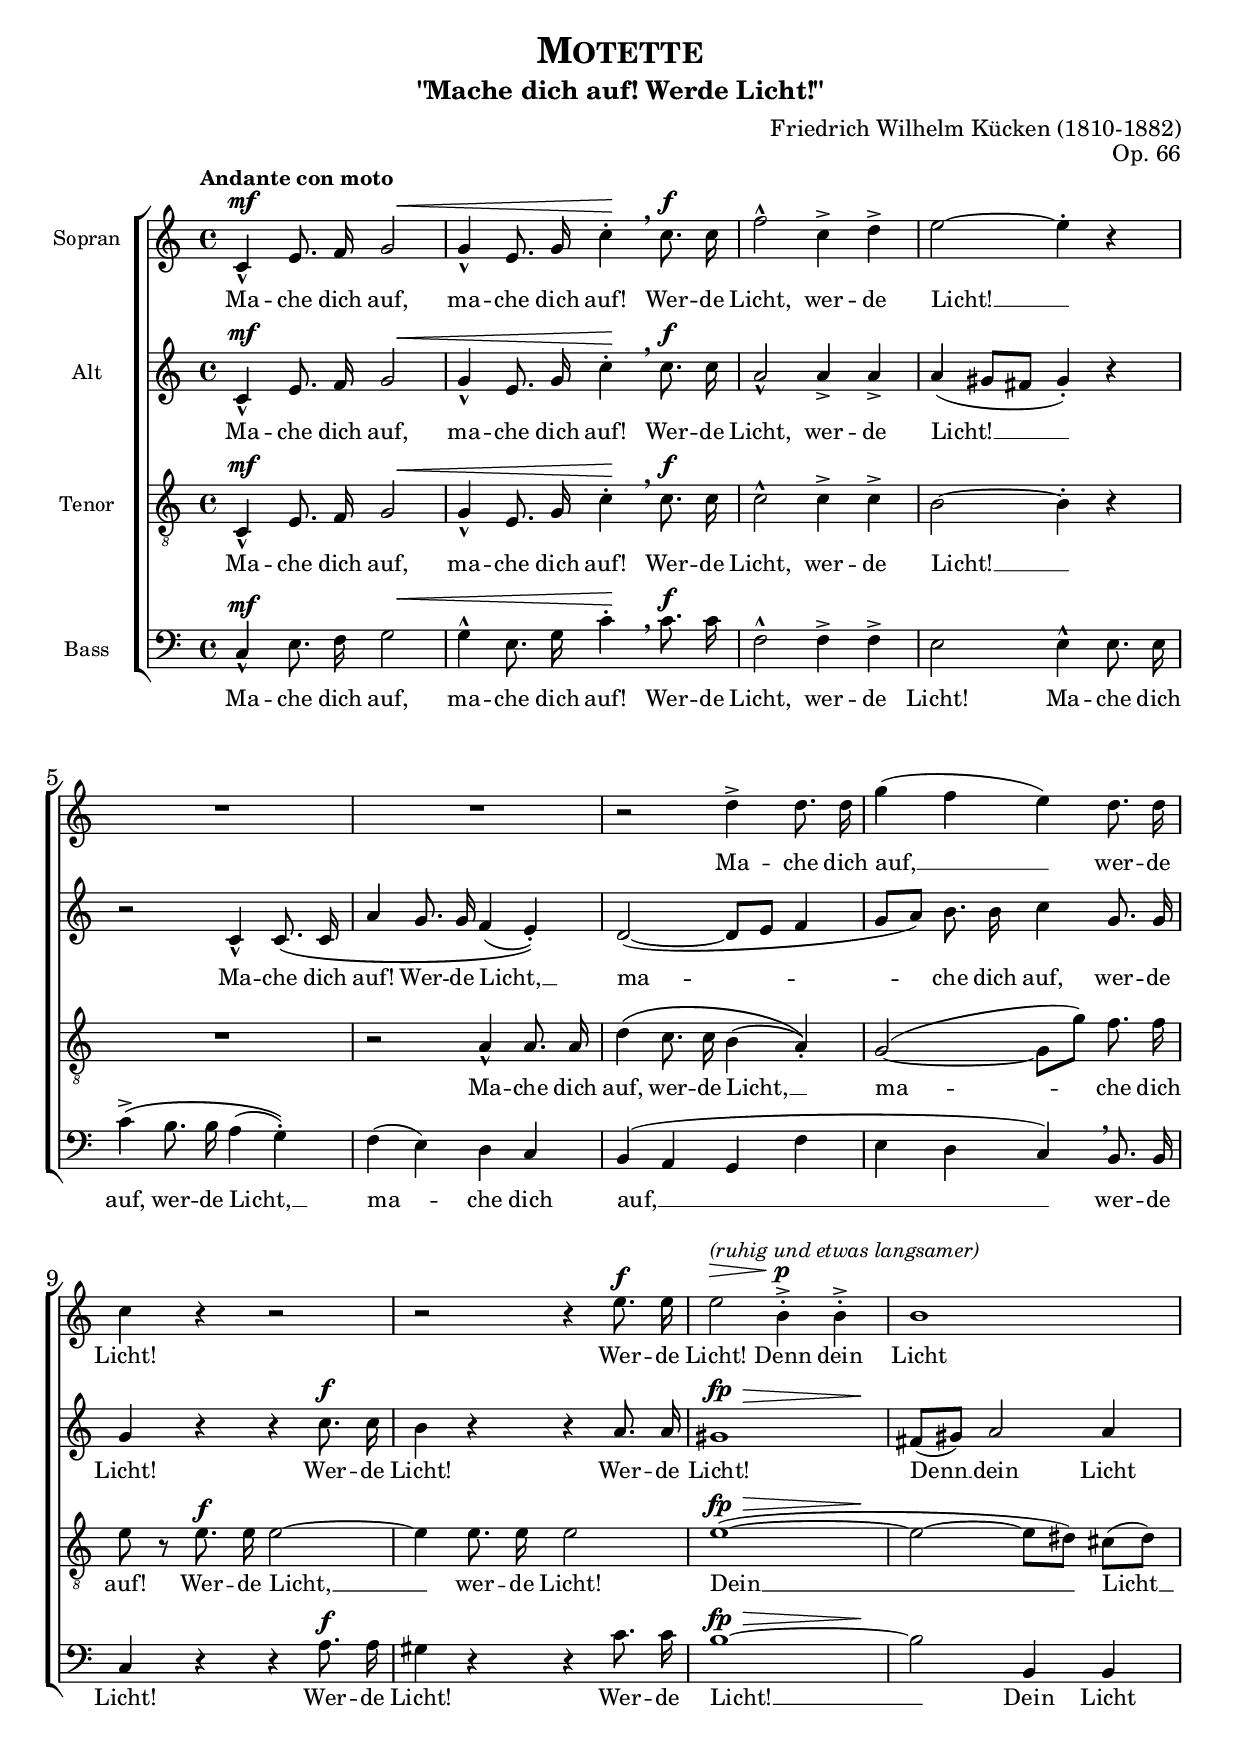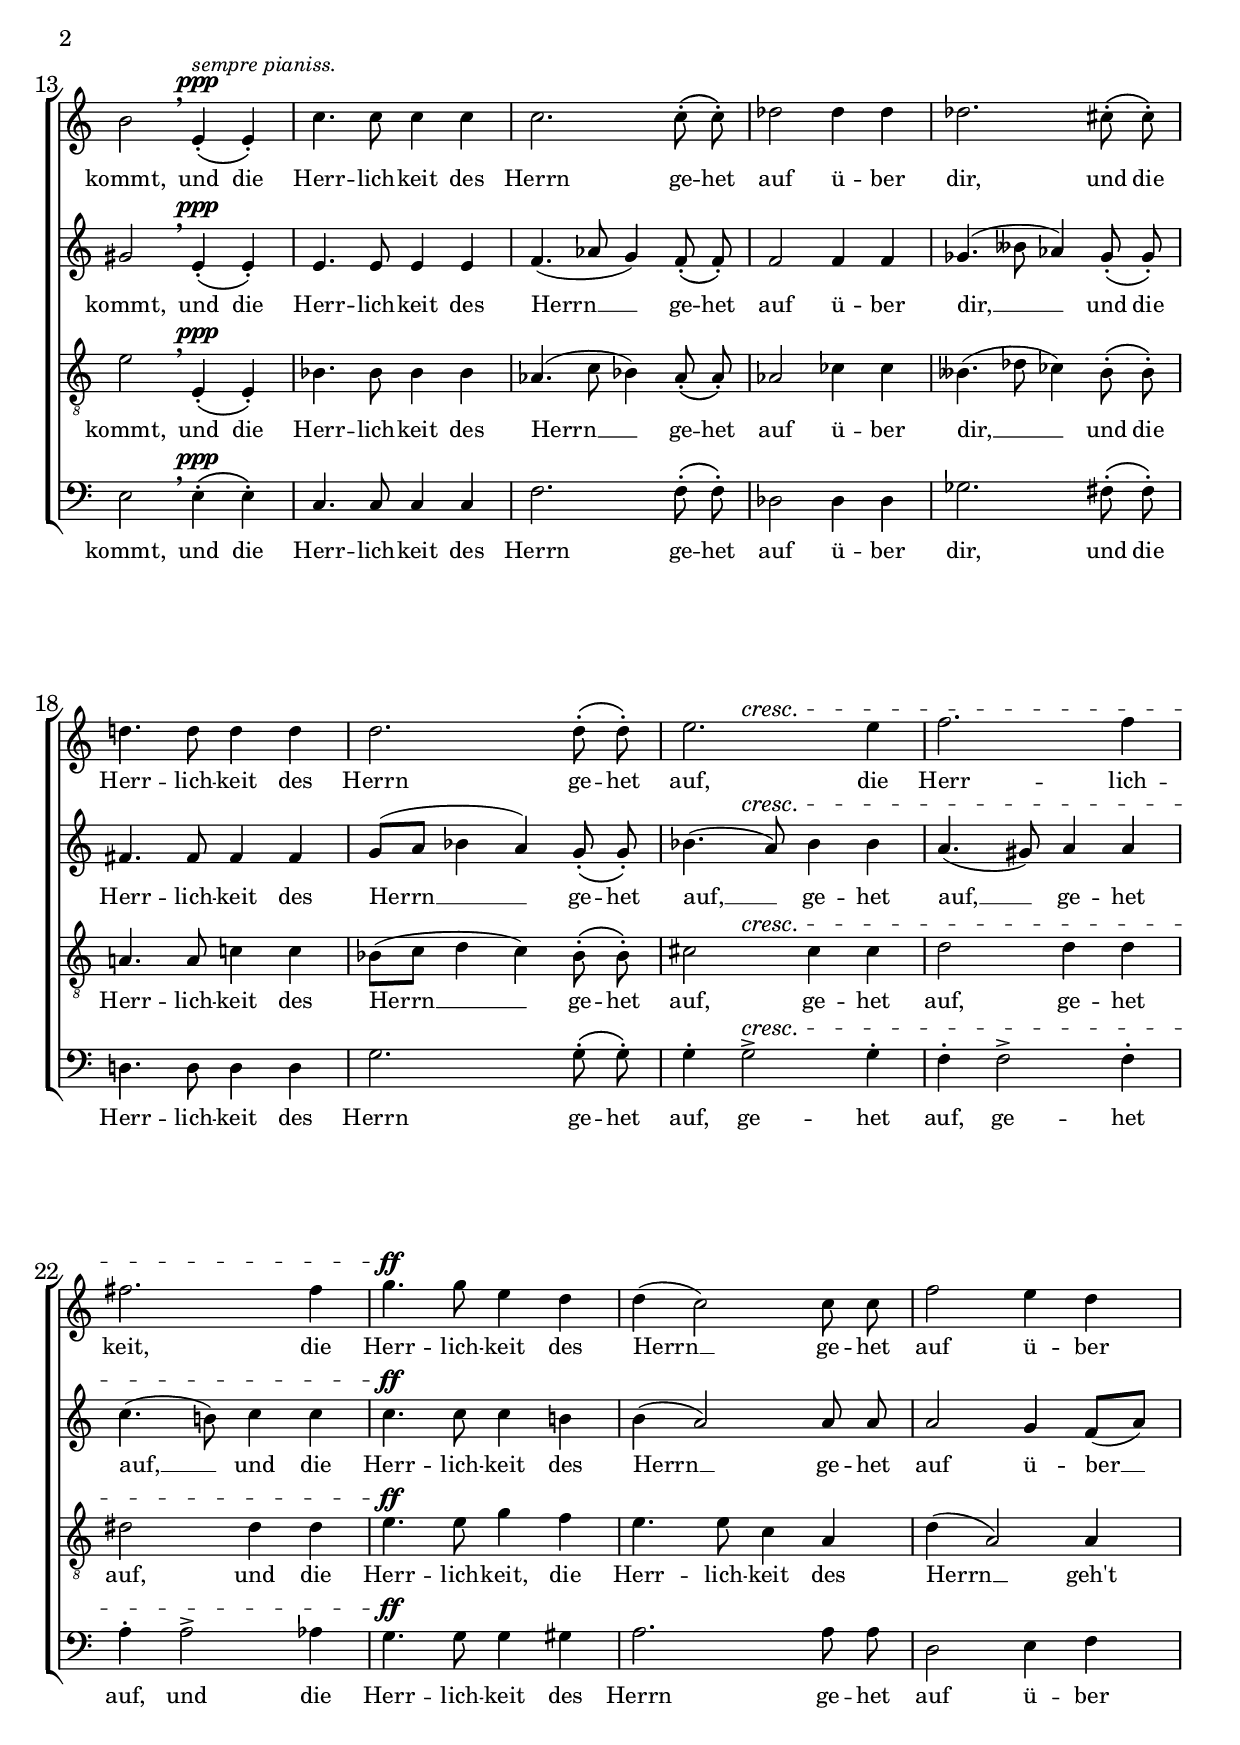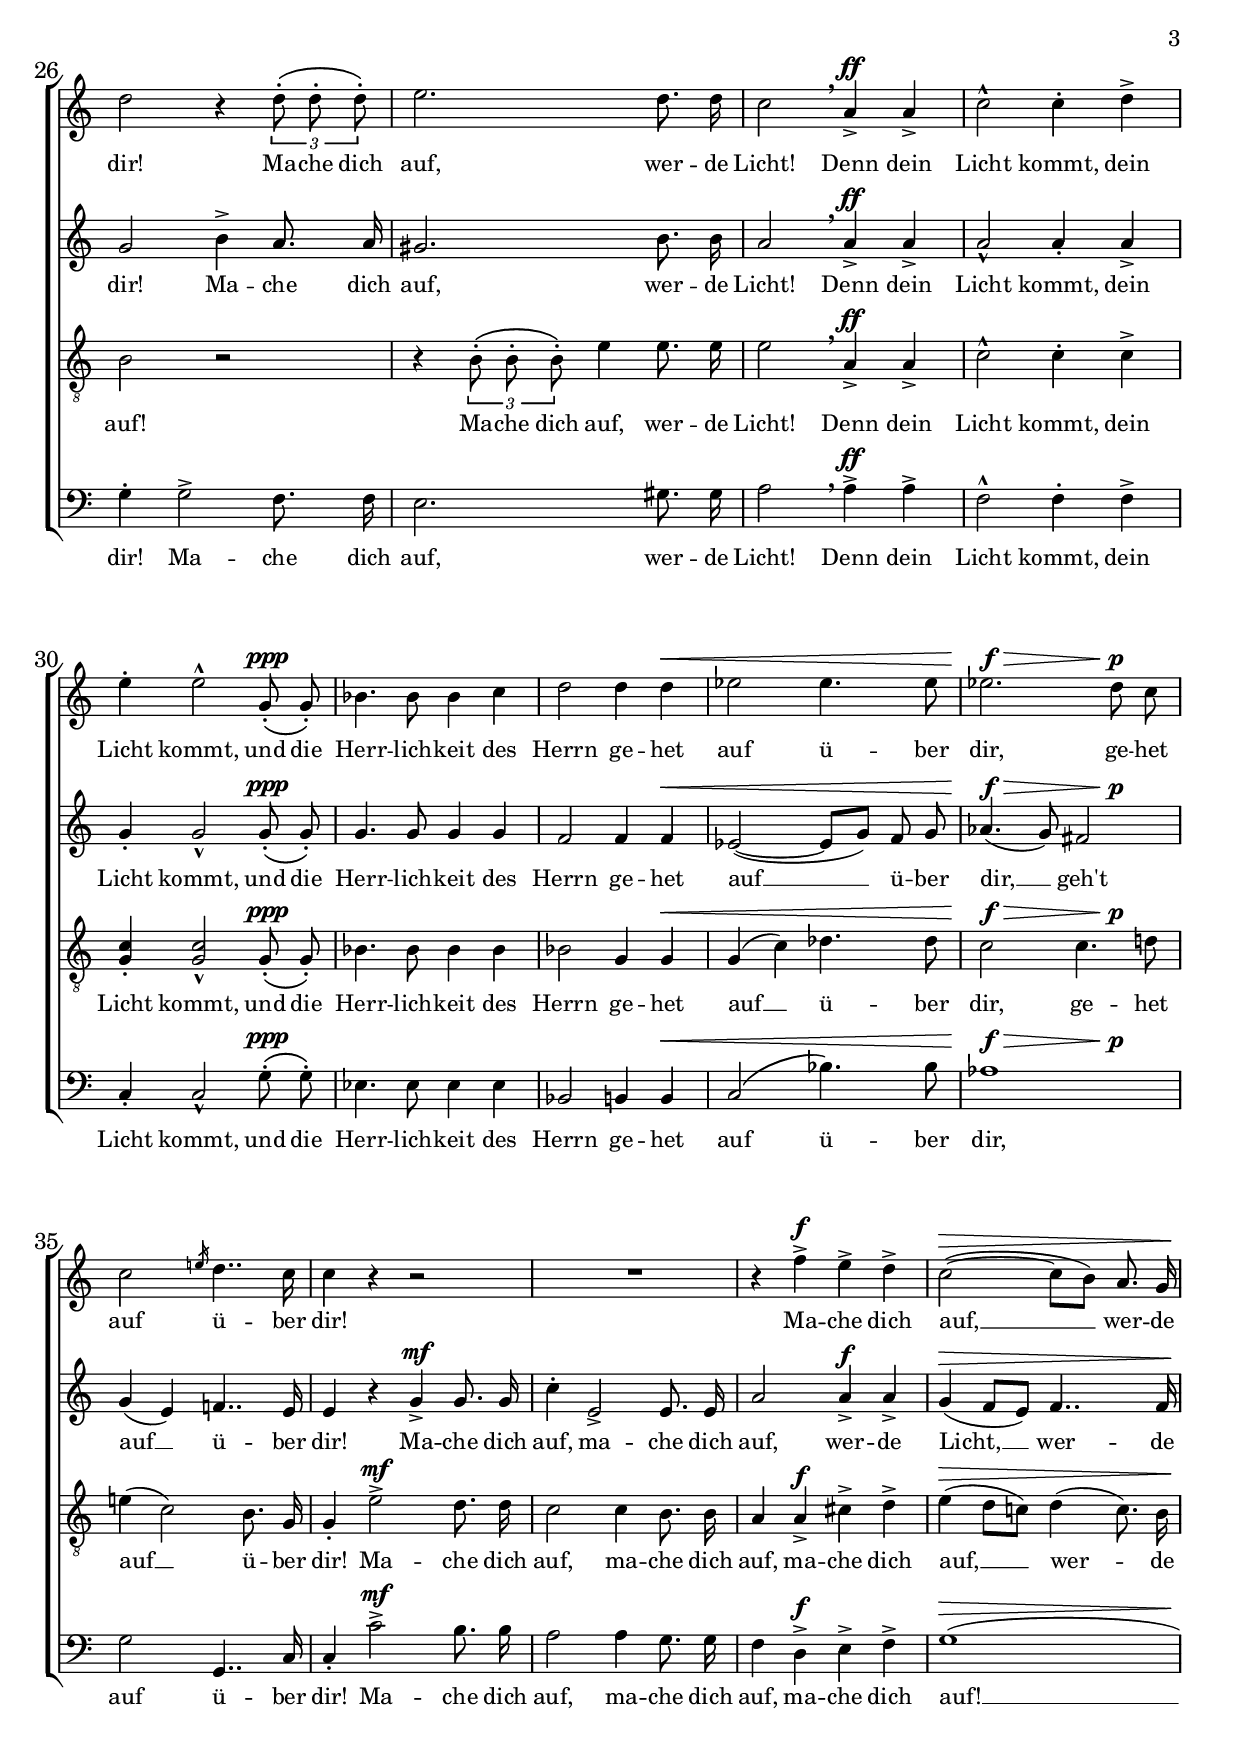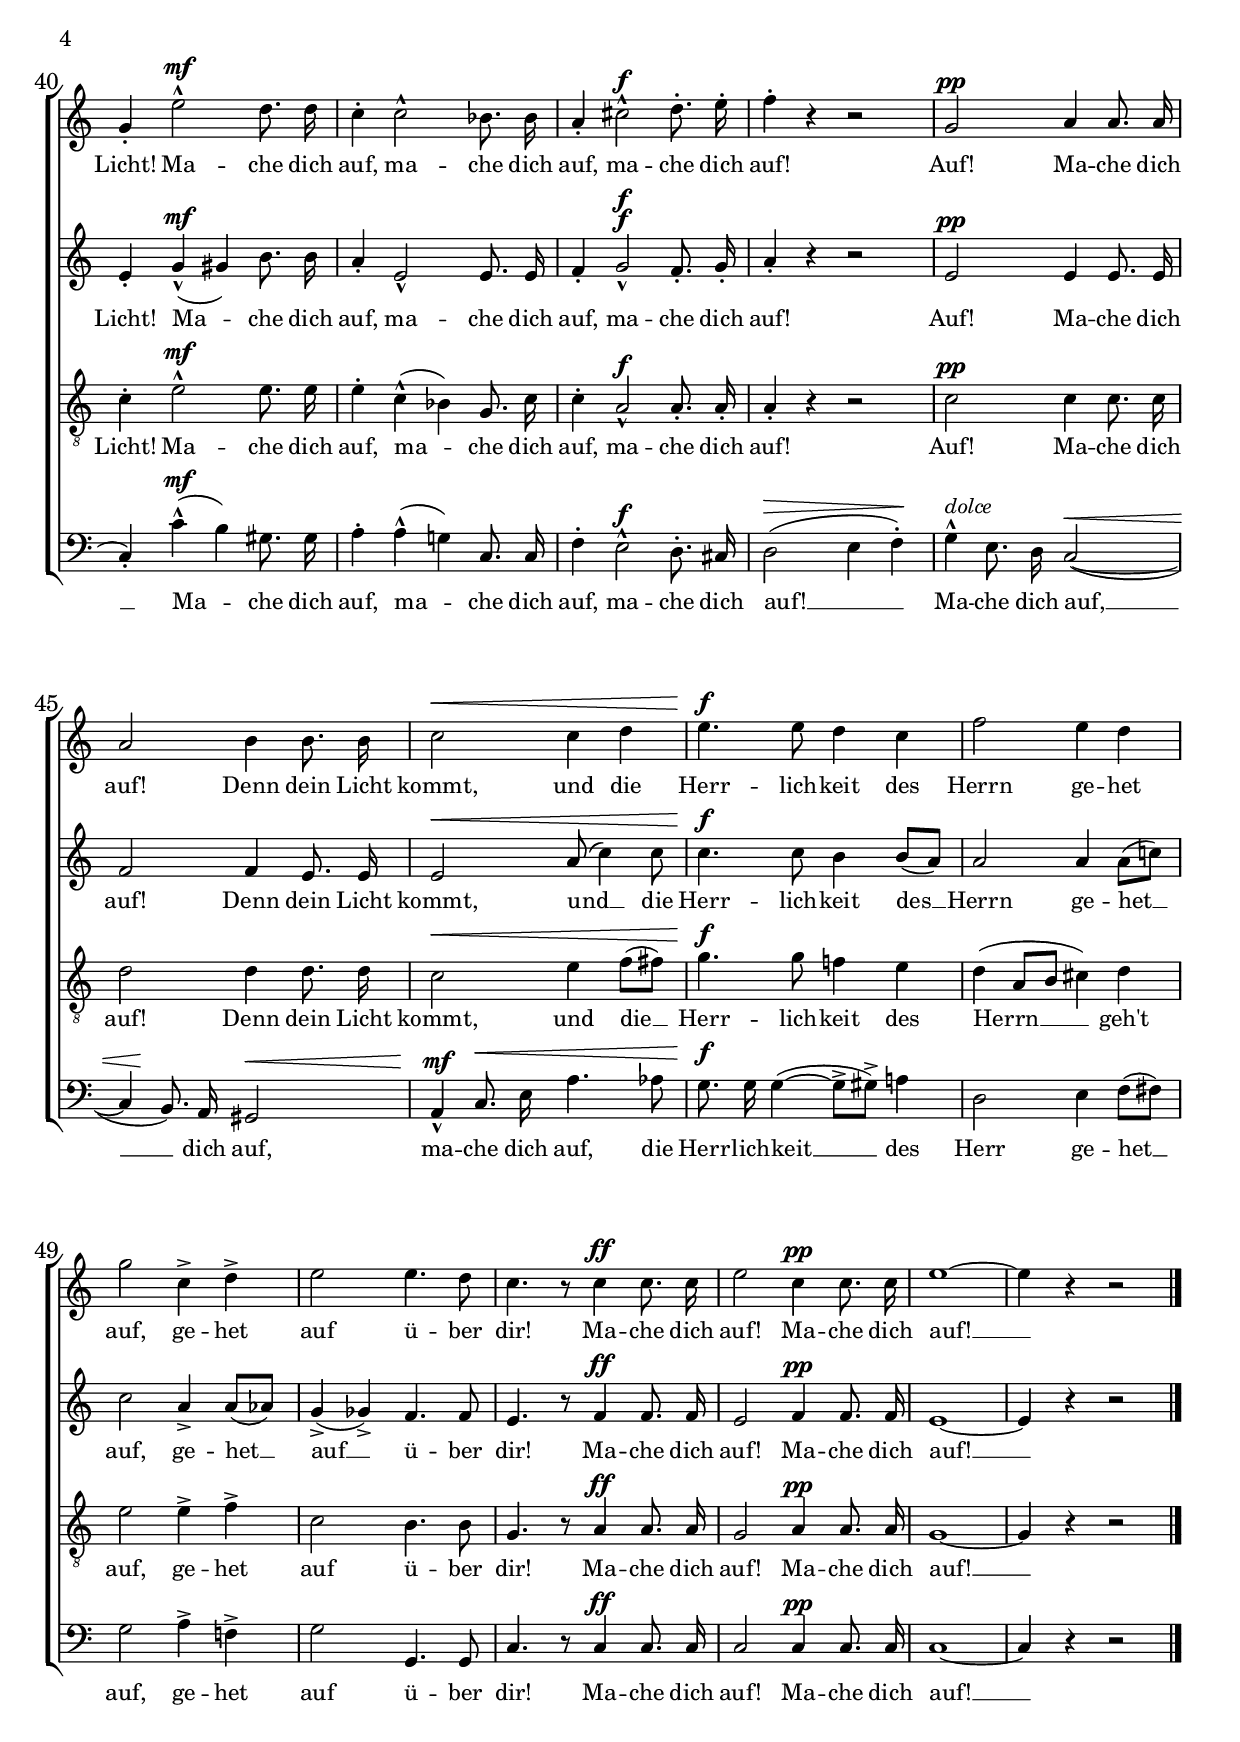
\version "2.22.1"

\header {
  title = \markup{\smallCaps "Motette"}
  subtitle = "\"Mache dich auf! Werde Licht!\""
  composer = "Friedrich Wilhelm Kücken (1810-1882)"
  opus = "Op. 66"
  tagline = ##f
}

\paper {
  #(set-paper-size "a4")
}

\layout {
  #(layout-set-staff-size 18) 
  \override Score.BarNumber.font-size = #1
}

chormidi = \with {midiInstrument = "choir aahs"}

\version "2.22.1"

global = {
  \key c \major
  \time 4/4
  \dynamicUp
  \autoBeamOff
}

common = {
  \global
  \tempo "Andante con moto" s4\mf s s8 s\< s4 | s2 s4\! \breathe s4\f | s1*8 |
  
  \tag #'s {s4^\markup{\italic "(ruhig und etwas langsamer)"} s2. | s1 | s2 \breathe s4\ppp^\markup{\italic "sempre pianiss."} s4 } \tag #'a \tag #'t \tag #'b {s4\fp s\> s s8 s\! | s1 | s2 \breathe s4\ppp s4 |} s1*6 | s4 s\cresc s2 | s1*2 | s4\ff s2. | 
  
  s1*4 | s2 \breathe s4\ff s | s1 | s2. s4\ppp | s1 | s2. s4\< | s1 | s8\f\dim s8\> s4 s s\p | s1*4 | 
  
  s4\> s2.  | s4\! s\mf s2 | s1 | s4 s\f s2 | \tag #'s \tag #'a \tag #'t { s1 | s4\pp s2. |s1 | s4\< s2. |} \tag #'b {s4\> s2 s4\! | s^\markup{\italic "dolce"} s s\< s | s8 s\! s4 s\< s | s\mf s\< s s |} s\f s2. | s1*3 | s2 s4\ff s | s2 s4\pp s | s1*2 \bar "|."  
}

beginn = { c4-^ e8. f16 g2 | g4-^ e8. g16 c4-. c8. c16 | }

nSopran = \relative c' {
  \global
  \beginn f2-^ c4-> d-> |
  e2~ e4-. r | R1*2 |
  r2 d4-> d8. d16 | g4( f e) d8. d16 | c4 r r2 |
  
  r2 r4 e8.\f e16 | e2\> b4->-.\p b->-. | b1 | b2 e,4\(-. e\)-. |
  c'4. c8 c4 c | c2. c8\(-. c\)-. | des2 des4 des | des2. cis8\(-. cis\)-. |
  d4. d8 d4 d | d2. d8\(-. d\)-. | e2. e4 |
  f2. f4 | fis2. fis4 | g4. g8 e4 d | d( c2) c8 c |
  
  f2 e4 d | d2 r4 \tuplet 3/2 { d8-.\( d-. d-.\) } | e2. d8. d16 |
  c2 a4-> a-> | c2-^ c4-. d-> | e-. e2-^ g,8\(-. g\)-. | bes4. bes8 bes4 c |
  d2 d4 d | es2 es4. es8 | es2. d8 c | c2 \slashedGrace e16 d4.. c16 |
  c4 r r2 | R1 | r4 f->\f e-> d-> |
  
  c2~( c8[ b]) a8. g16 | g4-. e'2-^ d8. d16 | c4-. c2-^ bes8. bes16 |
  a4-. cis2-^ d8.-. e16-. | f4-. r r2 | g,2 a4 a8. a16 | a2 b4 b8. b16 |
  c2 c4 d | e4. e8 d4 c | f2 e4 d | g2 c,4-> d-> |
  e2 e4. d8 | c4. r8 c4 c8. c16 | e2  c4 c8. c16 | e1~ | e4 r r2 |
}

nAlt = \relative c' {
  \global
  \beginn a2-^ a4-> a-> |
  a( gis8[ fis] gis4)-. r | r2 c,4-^ c8.\( c16 | a'4 g8. g16 f4( e-.)\) |
  d2~( d8[ e] f4 | g8[ a]) b8. b16 c4 g8. g16 | g4 r r c8.\f c16 |
  
  b4 r r a8. a16 | gis1 | fis8([ gis]) a2 a4 | gis2 e4\(-. e\)-. |
  e4. e8 e4 e | f4.( as8 g4) f8\(-. f\)-. | f2 f4 f | ges4.( beses8 as4) ges8\(-. ges\)-. |
  fis4. fis8 fis4 fis | g8([ a] bes4 a) g8\(-. g\)-. | bes4.( a8) bes4 bes |
  a4.( gis8) a4 a | c4.( b!8) c4 c | c4. c8 c4 b! | b( a2) a8 a |
  
  a2 g4 f8([ a]) | g2 b4-> a8. a16 | gis2. b8. b16 |
  a2 a4-> a-> | a2-^ a4-. a-> | g4-. g2-^ g8\(-. g\)-. | g4. g8 g4 g |
  f2 f4 f | es2~( es8[ g]) f g | as4.( g8) fis2 | g4( e) f4.. e16 |
  e4 r g4\mf-> g8. g16 | c4-. e,2-> e8. e16 | a2 a4\f-> a-> |
  
  g( f8[ e]) f4.. f16 | e4-. g-^( gis) b8. b16 | a4-. e2-^ e8. e16 |
  f4-. g2-^\f f8.-. g16-. | a4-. r r2 | e2 e4 e8. e16 | f2 f4 e8. e16 |
  e2 a8( c4) c8 | c4. c8 b4 b8([ a]) | a2 a4 a8([ c!]) | c2 a4-> a8([ as]) |
  g4(-> ges->) f4. f8 | e4. r8 f4 f8. f16 | e2 f4 f8. f16 | e1~ | e4 r r2 |
}

nTenor = \relative c {
  \global
  \beginn c2-^ c4-> c-> |
  b2~ b4-. r | R1 | r2 a4-^ a8. a16 |
  d4\( c8. c16 b4( a)\)-. | g2~( g8[ g']) f8. f16 | e8 r e8.\f e16 e2~ |
  
  e4 e8. e16 e2 | e1~( | e2~ e8[ dis]) cis([ dis]) | e2 e,4\(-. e\)-. |
  bes'4. bes8 bes4 bes | as4.( c8 bes4) as8\(-. as\)-. | as2 ces4 ces | beses4.( des8 ces4) beses8\(-. beses\)-. |
  a!4. a8 c!4 c | bes8([ c] d4 c) bes8\(-. bes\)-. | cis2 cis4 cis |
  d2 d4 d | dis2 dis4 dis | e4. e8 g4 f | e4. e8 c4 a |
  
  d4( a2) a4 | b2 r | r4 \tuplet 3/2 {b8-.\( b-. b-.\)} e4 e8. e16 |
  e2 a,4-> a-> | c2-^ c4-. c-> | <c g>-. <c g>2-^ g8\(-. g\)-. | bes4. bes8 bes4 bes |
  bes2 g4 g | g( c) des4. des8 | c2 c4. d!8 | e!4( c2) b8. g16 |
  g4-. e'2->\mf d8. d16 | c2 c4 b8. b16 | a4 a\f-> cis-> d-> |
  
  e( d8[ c]) d4( c8.) b16 | c4-. e2-^ e8. e16 | e4-. c-^( bes) g8. c16 |
  c4-. a2-^ a8.-. a16-. | a4-. r r2 | c2 c4 c8. c16 | d2 d4 d8. d16 |
  c2 e4 f8([ fis]) | g4. g8 f4 e | d( a8[ b] cis4) d | e2 e4-> f-> |
  c2 b4. b8 | g4. r8 a4 a8. a16 | g2 a4 a8. a16 | g1~ | g4 r r2 |
}

nBass = \relative c {
  \global
  \beginn f,2-^ f4-> f-> |
  e2 e4-^ e8. e16 | c'4\(-> b8. b16 a4( g)\)-. | f( e) d c |
  b( a g f' | e d c) \breathe b8. b16 | c4 r r a'8.\f a16 |
  
  gis4 r r c8. c16 | b1~ | b2 b,4 b | e2 e4\(-. e\)-. |
  c4. c8 c4 c | f2. f8\(-. f\)-. | des2 des4 des | ges2. fis8\(-. fis\)-. |
  d!4. d8 d4 d | g2. g8\(-. g\)-. | g4-. g2-> g4-. |
  f-. f2-> f4-. | a-. a2-> as4 | g4. g8 g4 gis | a2. a8 a |
  
  d,2 e4 f | g-. g2-> f8. f16 | e2. gis8. gis16 |
  a2 a4-> a-> | f2-^ f4-. f-> | c-. c2-^ g'8\(-. g\)-. | es4. es8 es4 es |
  bes2 b4 b | c2\( bes'4.\) bes8 | as1 | g2 g,4.. c16 |
  c4-. c'2\mf-> b8. b16 | a2 a4 g8. g16 | f4 d\f-> e-> f-> |
  
  g1( | c,4)-. c'-^( b) gis8. gis16 | a4-. a-^( g) c,8. c16 |
  f4-. e2-^ d8.-. cis16 | d2( e4 f-.) | g-^ e8. d16 c2~( | c4 b8.) a16 gis2 |
  a4-^ c8. e16 a4. as8 | g8. g16 g4~( g8->[ gis]->) a4 | d,2 e4 f8([ fis]) | g2 a4-> f-> |
  g2 g,4. g8 | c4. r8 c4 c8. c16 | c2 c4 c8. c16 | c1~ | c4 r r2 |
}

\version "2.22.1"

t_beginn = \lyricmode {
  Ma -- che dich auf, ma -- che dich auf! Wer -- de Licht, wer -- de 
}

t_commonA = \lyricmode {
  und die Herr -- lich -- keit des \tag #'s \tag #'b {Herrn } \tag #'a \tag #'t {Herrn __ } ge -- het auf ü -- ber \tag #'s \tag #'b {dir, } \tag #'a \tag #'t { dir, __ } und die Herr -- lich -- keit des \tag #'s \tag #'b { Herrn } \tag #'a \tag #'t {Herrn __ } ge -- het
}

t_commonB = \lyricmode { 
  Ma -- che dich auf, wer -- de Licht! Denn dein Licht kommt, dein Licht kommt, und die Herr -- lich -- keit des Herrn ge -- het
}

t_commonC = \lyricmode {
  Ma -- che dich auf, ma -- che dich auf, ma -- che dich auf! Auf! Ma -- che dich auf! Denn dein Licht kommt,
}

t_commonD = \lyricmode {
  ge -- het auf ü -- ber dir!
}

t_commonE = \lyricmode {
  Ma -- che dich auf! Ma -- che dich auf! __
}

tSopran = \lyricmode {
  \t_beginn Licht! __ Ma -- che dich auf, __ wer -- de Licht!
  
  Wer -- de Licht! Denn dein Licht kommt, \keepWithTag #'s {\t_commonA} auf, die Herr -- lich -- keit, die Herr -- lich -- keit des Herrn __ ge -- het
  
  auf ü -- ber dir! \t_commonB auf ü -- ber dir, ge -- het auf ü -- ber dir! Ma -- che dich
  
  auf, __ wer -- de Licht! \t_commonC und die Herr -- lich -- keit des Herrn ge -- het auf, \t_commonD \t_commonE
}

tAlt = \lyricmode {
  \t_beginn Licht! __  Ma -- che dich auf! Wer -- de Licht, __ ma -- che dich auf, wer -- de Licht! Wer -- de 
  
  Licht! Wer -- de Licht! Denn __ dein Licht kommt, \keepWithTag #'a {\t_commonA} auf, __ ge -- het auf, __ ge -- het auf, __ und die Herr -- lich -- keit des Herrn __ ge -- het
  
  auf ü -- ber __ dir! \t_commonB auf __ ü -- ber dir, __ geh't auf __ ü -- ber dir! Ma -- che dich auf, ma -- che dich auf, wer -- de
  
  Licht, __ wer -- de Licht! \t_commonC und __ die Herr -- lich -- keit des __ Herrn ge -- het __ auf, ge -- het __ auf __ ü -- ber dir! \t_commonE
}

tTenor = \lyricmode {
  \t_beginn Licht! __ Ma -- che dich auf, wer -- de Licht, __ ma -- che dich auf! Wer -- de Licht, __
  
  wer -- de Licht! Dein __ Licht __ kommt, \keepWithTag #'t {\t_commonA} auf, ge -- het auf, ge -- het auf, und die Herr -- lich -- keit, die Herr -- lich -- keit des
  
  Herrn __ geh't auf! \t_commonB auf __ ü -- ber dir, ge -- het auf __ ü -- ber dir! Ma -- che dich auf, ma -- che dich auf, ma -- che dich 
  
  auf, __ wer -- de Licht! \t_commonC und die __ Herr -- lich -- keit des Herrn __ geh't auf, \t_commonD \t_commonE
}

tBass = \lyricmode {
 \t_beginn Licht! Ma -- che dich auf, wer -- de Licht, __ ma -- che dich auf, __ wer -- de Licht! Wer -- de
 
 Licht! Wer -- de Licht! __ Dein Licht kommt, \keepWithTag #'b {\t_commonA} auf, ge -- het auf, ge -- het auf, und die Herr -- lich -- keit des Herrn ge -- het
 
 auf ü -- ber dir! \t_commonB auf ü -- ber dir, auf ü -- ber dir! Ma -- che dich auf, ma -- che dich auf, ma -- che dich
 
 auf! __ Ma -- che dich auf, ma -- che dich auf, ma -- che dich auf! __ Ma -- che dich auf, __ dich auf, ma -- che dich auf, die Herr -- lich -- keit __ des Herr ge -- het __ auf, \t_commonD \t_commonE
}



sSopran = 
\new Staff = "zSopran"
\with {
  instrumentName = "Sopran" % original "Sopran I"
  \chormidi
  \consists "Merge_rests_engraver"
} 
<<
  { 
    <<
      \keepWithTag #'s \common
      \new Voice = "vSopran" {\nSopran}
    >>
  }
  \new Lyrics \lyricsto "vSopran" {\tSopran}
>>

sAlt = 
\new Staff  = "zAlt"
\with {
  instrumentName = "Alt" % original "Sopran II"
  \chormidi
  \consists "Merge_rests_engraver"
} 
<<
  { 
    <<
      \keepWithTag #'a \common
      \new Voice = "vAlt" {\nAlt}
    >>
  }
  \new Lyrics \lyricsto "vAlt" {\tAlt}
>>

sTenor = 
\new Staff  = "zTenor"
\with {
  instrumentName = "Tenor"
  \chormidi
  \consists "Merge_rests_engraver"
} 
<<
  { 
    <<
      \keepWithTag #'t \common
      \new Voice = "vTenor" {\clef "violin_8" \nTenor} % original im C-Schlüssel Tenor
    >>
  }
  \new Lyrics \lyricsto "vTenor" {\tTenor}
>>

sBass = 
\new Staff  = "zBass"
\with {
  instrumentName = "Bass"
  \chormidi
  \consists "Merge_rests_engraver"
} 
<<
  { 
    <<
      \keepWithTag #'b \common
      \new Voice = "vBass" {\clef bass \nBass}
    >>
  }
  \new Lyrics \lyricsto "vBass" {\tBass}
>>


\score {
  \new ChoirStaff <<
    \accidentalStyle Score.modern
    \sSopran
    \sAlt
    \sTenor
    \sBass
  >>
  \layout { }
  \midi {
    \tempo 4=100
  }
}
